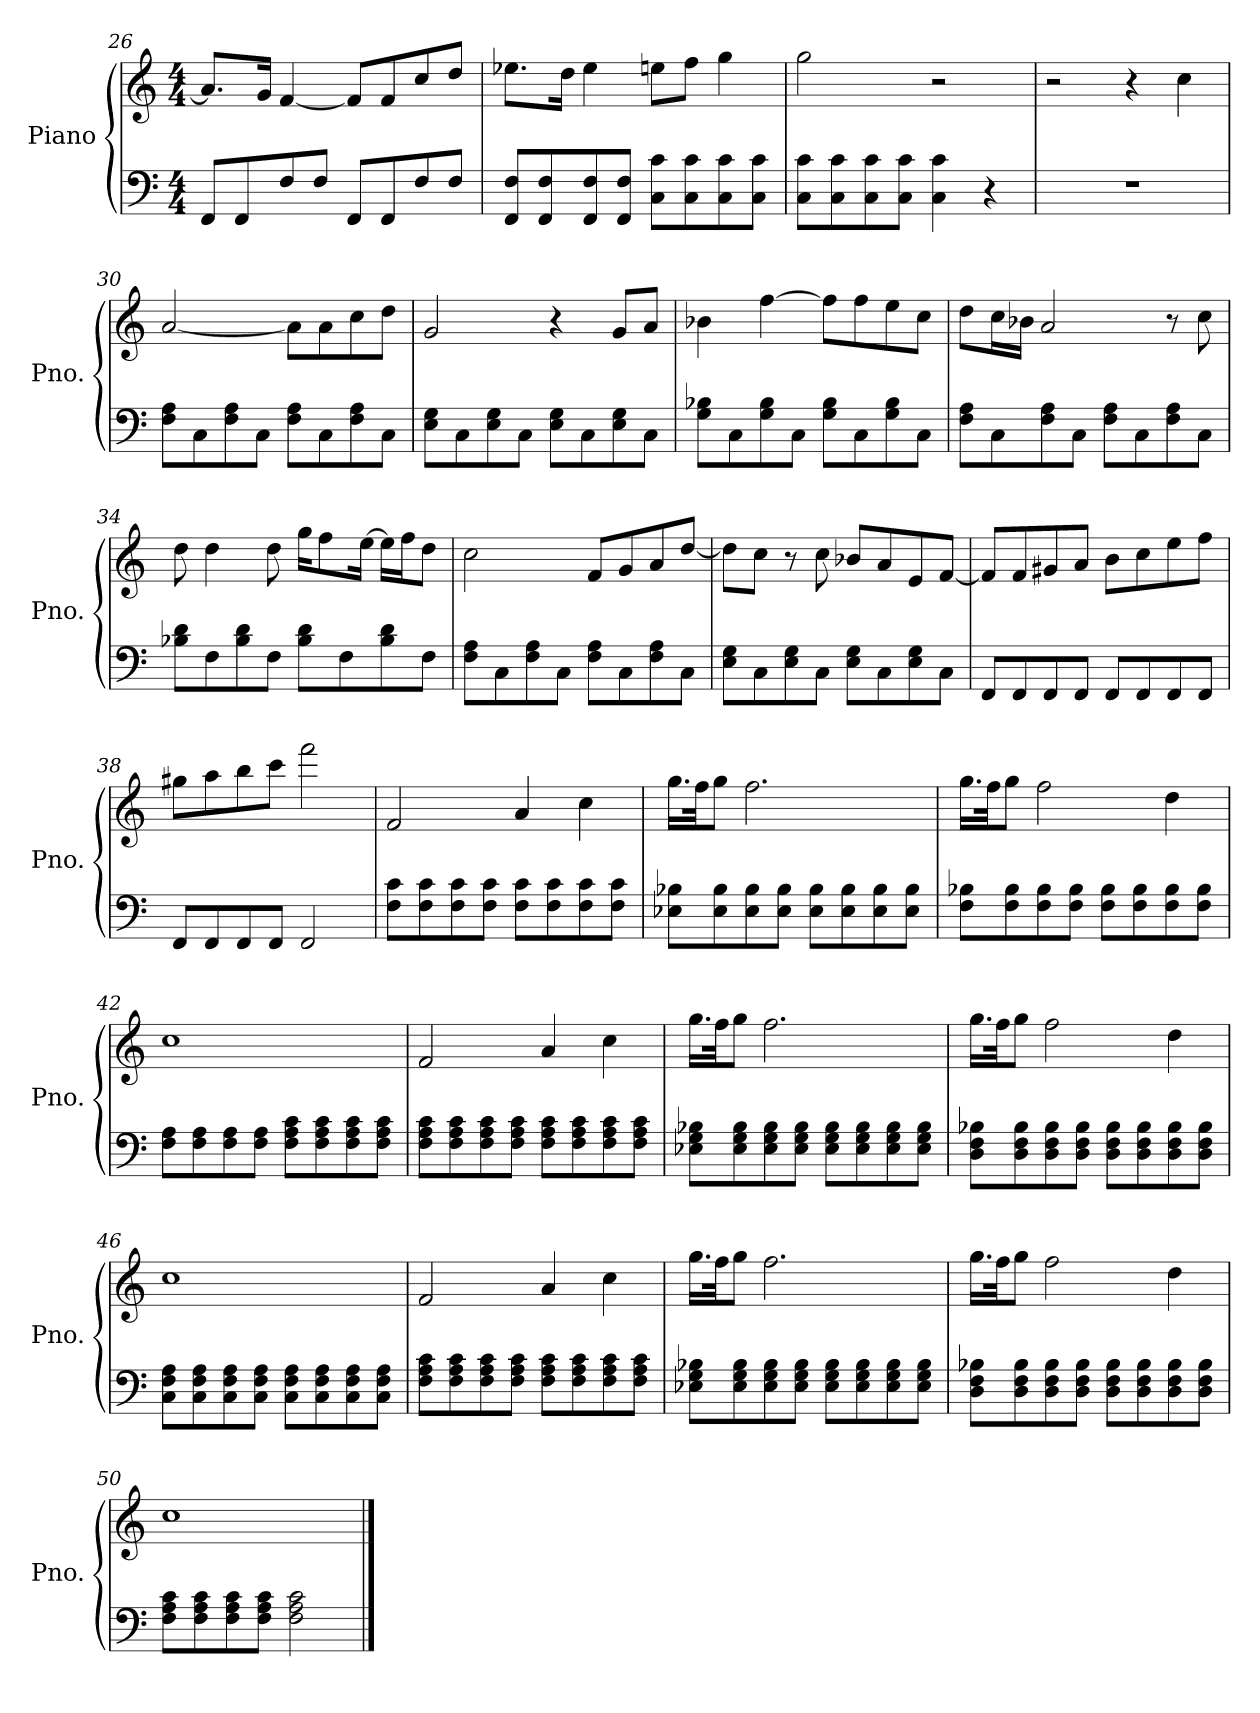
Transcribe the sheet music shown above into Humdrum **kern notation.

**kern	**kern
*part1	*part1
*staff2	*staff1
*I"Piano	*
*I'Pno.	*
*clefF4	*clefG2
*k[]	*k[]
*M4/4	*M4/4
=26	=26
8FF/L	8.a/L]
8FF/	.
.	16g/Jk
8F/	[4f/
8F/J	.
8FF/L	8f/L]
8FF/	8f/
8F/	8cc/
8F/J	8dd/J
=27	=27
8FF/ 8F/L	8.ee-X\L
8FF/ 8F/	.
.	16dd\Jk
8FF/ 8F/	4ee-\
8FF/ 8F/J	.
8C\ 8c\L	8een\L
8C\ 8c\	8ff\J
8C\ 8c\	4gg\
8C\ 8c\J	.
=28	=28
8C\ 8c\L	2gg\
8C\ 8c\	.
8C\ 8c\	.
8C\ 8c\J	.
4C\ 4c\	2r
4r	.
=29	=29
1r	2r
.	4r
.	4cc\
!!LO:LB:g=z
=30	=30
8F\ 8A\L	[2a/
8C\	.
8F\ 8A\	.
8C\J	.
8F\ 8A\L	8a\L]
8C\	8a\
8F\ 8A\	8cc\
8C\J	8dd\J
=31	=31
8E\ 8G\L	2g/
8C\	.
8E\ 8G\	.
8C\J	.
8E\ 8G\L	4r
8C\	.
8E\ 8G\	8g/L
8C\J	8a/J
=32	=32
8G\ 8B-X\L	4b-X\
8C\	.
8G\ 8B-\	[4ff\
8C\J	.
8G\ 8B-\L	8ff\L]
8C\	8ff\
8G\ 8B-\	8ee\
8C\J	8cc\J
=33	=33
8F\ 8A\L	8dd\L
8C\	16cc\L
.	16b-X\JJ
8F\ 8A\	2a/
8C\J	.
8F\ 8A\L	.
8C\	.
8F\ 8A\	8r
8C\J	8cc\
=34	=34
8B-X\ 8d\L	8dd\
8F\	4dd\
8B-\ 8d\	.
8F\J	8dd\
8B-\ 8d\L	16gg\KL
.	8ff\
8F\	.
.	[16ee\Jk
8B-\ 8d\	16ee\LL]
.	16ff\J
8F\J	8dd\J
!!LO:LB:g=z
=35	=35
8F\ 8A\L	2cc\
8C\	.
8F\ 8A\	.
8C\J	.
8F\ 8A\L	8f/L
8C\	8g/
8F\ 8A\	8a/
8C\J	[8dd/J
=36	=36
8E\ 8G\L	8dd\L]
8C\	8cc\J
8E\ 8G\	8r
8C\J	8cc\
8E\ 8G\L	8b-X/L
8C\	8a/
8E\ 8G\	8e/
8C\J	[8f/J
=37	=37
8FF/L	8f/L]
8FF/	8f/
8FF/	8g#X/
8FF/J	8a/J
8FF/L	8b\L
8FF/	8cc\
8FF/	8ee\
8FF/J	8ff\J
=38	=38
8FF/L	8gg#X\L
8FF/	8aa\
8FF/	8bb\
8FF/J	8ccc\J
2FF/	2fff\
=39	=39
8F\ 8c\L	2f/
8F\ 8c\	.
8F\ 8c\	.
8F\ 8c\J	.
8F\ 8c\L	4a/
8F\ 8c\	.
8F\ 8c\	4cc\
8F\ 8c\J	.
!!LO:LB:g=z
=40	=40
8E-X\ 8B-X\L	16.gg\LL
.	32ff\JK
8E-\ 8B-\	8gg\J
8E-\ 8B-\	2.ff\
8E-\ 8B-\J	.
8E-\ 8B-\L	.
8E-\ 8B-\	.
8E-\ 8B-\	.
8E-\ 8B-\J	.
=41	=41
8F\ 8B-X\L	16.gg\LL
.	32ff\JK
8F\ 8B-\	8gg\J
8F\ 8B-\	2ff\
8F\ 8B-\J	.
8F\ 8B-\L	.
8F\ 8B-\	.
8F\ 8B-\	4dd\
8F\ 8B-\J	.
=42	=42
8F\ 8A\L	1cc
8F\ 8A\	.
8F\ 8A\	.
8F\ 8A\J	.
8F\ 8A\ 8c\L	.
8F\ 8A\ 8c\	.
8F\ 8A\ 8c\	.
8F\ 8A\ 8c\J	.
=43	=43
8F\ 8A\ 8c\L	2f/
8F\ 8A\ 8c\	.
8F\ 8A\ 8c\	.
8F\ 8A\ 8c\J	.
8F\ 8A\ 8c\L	4a/
8F\ 8A\ 8c\	.
8F\ 8A\ 8c\	4cc\
8F\ 8A\ 8c\J	.
!!LO:LB:g=z
=44	=44
8E-X\ 8G\ 8B-X\L	16.gg\LL
.	32ff\JK
8E-\ 8G\ 8B-\	8gg\J
8E-\ 8G\ 8B-\	2.ff\
8E-\ 8G\ 8B-\J	.
8E-\ 8G\ 8B-\L	.
8E-\ 8G\ 8B-\	.
8E-\ 8G\ 8B-\	.
8E-\ 8G\ 8B-\J	.
=45	=45
8D\ 8F\ 8B-X\L	16.gg\LL
.	32ff\JK
8D\ 8F\ 8B-\	8gg\J
8D\ 8F\ 8B-\	2ff\
8D\ 8F\ 8B-\J	.
8D\ 8F\ 8B-\L	.
8D\ 8F\ 8B-\	.
8D\ 8F\ 8B-\	4dd\
8D\ 8F\ 8B-\J	.
=46	=46
8C\ 8F\ 8A\L	1cc
8C\ 8F\ 8A\	.
8C\ 8F\ 8A\	.
8C\ 8F\ 8A\J	.
8C\ 8F\ 8A\L	.
8C\ 8F\ 8A\	.
8C\ 8F\ 8A\	.
8C\ 8F\ 8A\J	.
=47	=47
8F\ 8A\ 8c\L	2f/
8F\ 8A\ 8c\	.
8F\ 8A\ 8c\	.
8F\ 8A\ 8c\J	.
8F\ 8A\ 8c\L	4a/
8F\ 8A\ 8c\	.
8F\ 8A\ 8c\	4cc\
8F\ 8A\ 8c\J	.
!!LO:LB:g=z
=48	=48
8E-X\ 8G\ 8B-X\L	16.gg\LL
.	32ff\JK
8E-\ 8G\ 8B-\	8gg\J
8E-\ 8G\ 8B-\	2.ff\
8E-\ 8G\ 8B-\J	.
8E-\ 8G\ 8B-\L	.
8E-\ 8G\ 8B-\	.
8E-\ 8G\ 8B-\	.
8E-\ 8G\ 8B-\J	.
=49	=49
8D\ 8F\ 8B-X\L	16.gg\LL
.	32ff\JK
8D\ 8F\ 8B-\	8gg\J
8D\ 8F\ 8B-\	2ff\
8D\ 8F\ 8B-\J	.
8D\ 8F\ 8B-\L	.
8D\ 8F\ 8B-\	.
8D\ 8F\ 8B-\	4dd\
8D\ 8F\ 8B-\J	.
=50	=50
8F\ 8A\ 8c\L	1cc
8F\ 8A\ 8c\	.
8F\ 8A\ 8c\	.
8F\ 8A\ 8c\J	.
2F\ 2A\ 2c\	.
==	==
*-	*-
